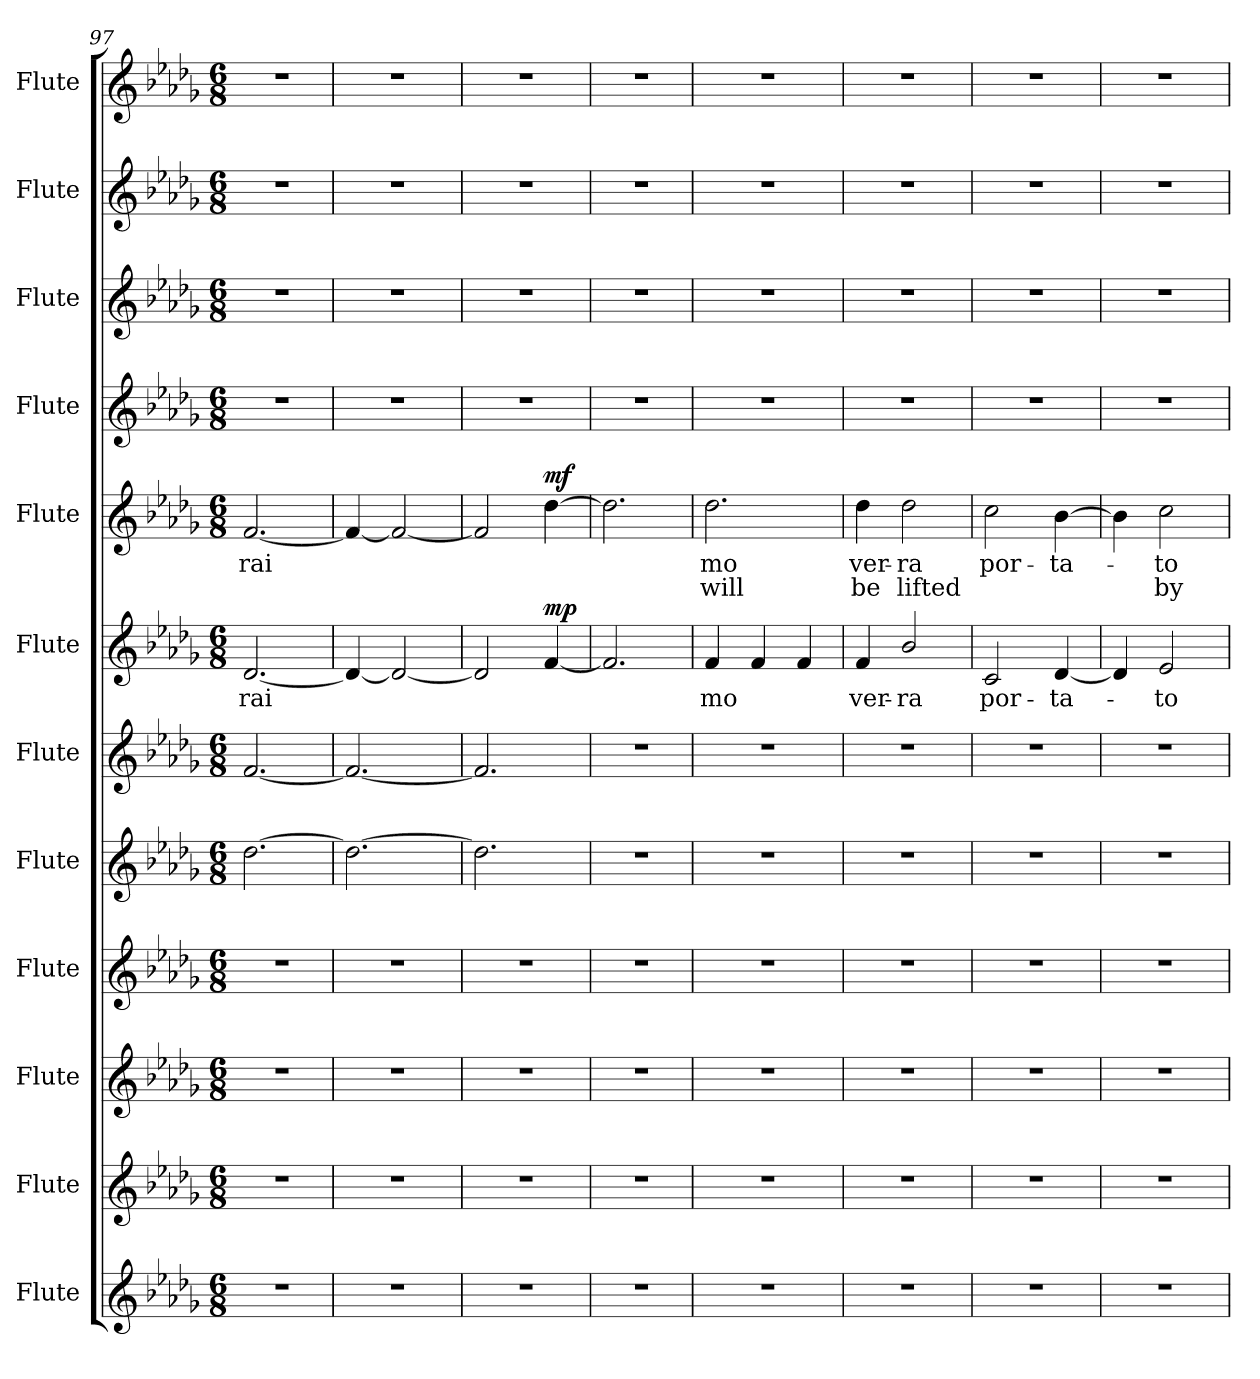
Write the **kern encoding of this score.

**kern	**kern	**kern	**kern	**kern	**kern	**kern	**text	**dynam	**kern	**text	**text	**dynam	**kern	**kern	**kern	**kern
*part12	*part11	*part10	*part9	*part8	*part7	*part6	*part6	*part6	*part5	*part5	*part5	*part5	*part4	*part3	*part2	*part1
*staff12	*staff11	*staff10	*staff9	*staff8	*staff7	*staff6	*staff6	*staff6	*staff5	*staff5	*staff5	*staff5	*staff4	*staff3	*staff2	*staff1
*I"Flute	*I"Flute	*I"Flute	*I"Flute	*I"Flute	*I"Flute	*I"Flute	*	*	*I"Flute	*	*	*	*I"Flute	*I"Flute	*I"Flute	*I"Flute
*I'Fl.	*I'Fl.	*I'Fl.	*I'Fl.	*I'Fl.	*I'Fl.	*I'Fl.	*	*	*I'Fl.	*	*	*	*I'Fl.	*I'Fl.	*I'Fl.	*I'Fl.
!!LO:PB:g=z
*clefG2	*clefG2	*clefG2	*clefG2	*clefG2	*clefG2	*clefG2	*	*	*clefG2	*	*	*	*clefG2	*clefG2	*clefG2	*clefG2
*k[b-e-a-d-g-]	*k[b-e-a-d-g-]	*k[b-e-a-d-g-]	*k[b-e-a-d-g-]	*k[b-e-a-d-g-]	*k[b-e-a-d-g-]	*k[b-e-a-d-g-]	*	*	*k[b-e-a-d-g-]	*	*	*	*k[b-e-a-d-g-]	*k[b-e-a-d-g-]	*k[b-e-a-d-g-]	*k[b-e-a-d-g-]
*M6/8	*M6/8	*M6/8	*M6/8	*M6/8	*M6/8	*M6/8	*	*	*M6/8	*	*	*	*M6/8	*M6/8	*M6/8	*M6/8
=97	=97	=97	=97	=97	=97	=97	=97	=97	=97	=97	=97	=97	=97	=97	=97	=97
2.r	2.r	2.r	2.r	[2.dd-\	[2.f/	[2.d-/	rai	.	[2.f/	rai	.	.	2.r	2.r	2.r	2.r
=98	=98	=98	=98	=98	=98	=98	=98	=98	=98	=98	=98	=98	=98	=98	=98	=98
2.r	2.r	2.r	2.r	2.dd-\_	2.f/_	4d-/_	.	.	4f/_	.	.	.	2.r	2.r	2.r	2.r
.	.	.	.	.	.	2d-/_	.	.	2f/_	.	.	.	.	.	.	.
=99	=99	=99	=99	=99	=99	=99	=99	=99	=99	=99	=99	=99	=99	=99	=99	=99
2.r	2.r	2.r	2.r	2.dd-\]	2.f/]	2d-/]	.	.	2f/]	.	.	.	2.r	2.r	2.r	2.r
!	!	!	!	!	!	!	!	!LO:DY:b	!	!	!	!LO:DY:b	!	!	!	!
.	.	.	.	.	.	[4f/	.	mp	[4dd-\	.	.	mf	.	.	.	.
=100	=100	=100	=100	=100	=100	=100	=100	=100	=100	=100	=100	=100	=100	=100	=100	=100
2.r	2.r	2.r	2.r	2.r	2.r	2.f/]	.	.	2.dd-\]	.	.	.	2.r	2.r	2.r	2.r
=101	=101	=101	=101	=101	=101	=101	=101	=101	=101	=101	=101	=101	=101	=101	=101	=101
2.r	2.r	2.r	2.r	2.r	2.r	4f/	-mo	.	2.dd-\	-mo	will	.	2.r	2.r	2.r	2.r
.	.	.	.	.	.	4f/	.	.	.	.	.	.	.	.	.	.
.	.	.	.	.	.	4f/	.	.	.	.	.	.	.	.	.	.
=102	=102	=102	=102	=102	=102	=102	=102	=102	=102	=102	=102	=102	=102	=102	=102	=102
2.r	2.r	2.r	2.r	2.r	2.r	4f/	ver-	.	4dd-\	ver-	be	.	2.r	2.r	2.r	2.r
.	.	.	.	.	.	2b-/	-ra	.	2dd-\	-ra	lifted	.	.	.	.	.
=103	=103	=103	=103	=103	=103	=103	=103	=103	=103	=103	=103	=103	=103	=103	=103	=103
2.r	2.r	2.r	2.r	2.r	2.r	2c/	por-	.	2cc\	por-	.	.	2.r	2.r	2.r	2.r
.	.	.	.	.	.	[4d-/	-ta-	.	[4b-\	-ta-	.	.	.	.	.	.
=104	=104	=104	=104	=104	=104	=104	=104	=104	=104	=104	=104	=104	=104	=104	=104	=104
2.r	2.r	2.r	2.r	2.r	2.r	4d-/]	.	.	4b-\]	.	.	.	2.r	2.r	2.r	2.r
.	.	.	.	.	.	2e-/	-to	.	2cc\	-to	by	.	.	.	.	.
=	=	=	=	=	=	=	=	=	=	=	=	=	=	=	=	=
*-	*-	*-	*-	*-	*-	*-	*-	*-	*-	*-	*-	*-	*-	*-	*-	*-
